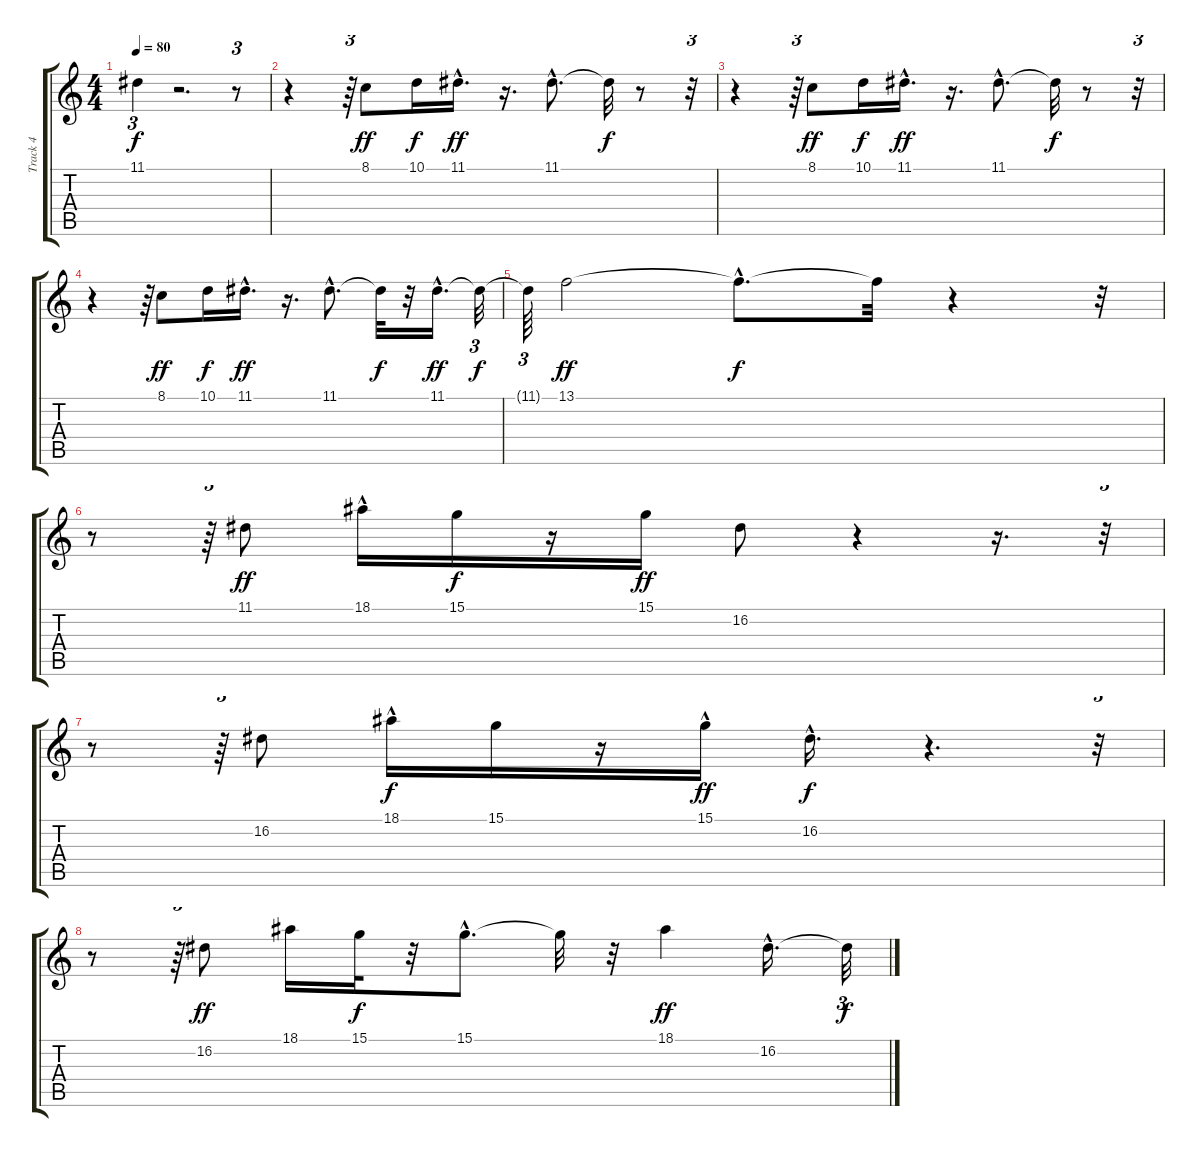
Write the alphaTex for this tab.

\track ("Track 4" "Track 4") {instrument synthbrass2}
\staff {score tabs}
\tuning (E4 B3 G3 D3 A2 E2) {hide}
\ts (4 4)
\tempo 80
\clef g2
\ks c
11.1{t}.4{tu (3 2) dy f} r.2{d} r.8{tu (3 2)} |
r.4 r.64{tu (3 2)} 8.1.8{dy ff} 10.1.16{dy f} 11.1{hac}.16{d dy ff} r.16{d} 11.1{hac}.8{d} 11.1{t}.32{dy f} r.8 r.32{tu (3 2)} |
r.4 r.64{tu (3 2)} 8.1.8{dy ff} 10.1.16{dy f} 11.1{hac}.16{d dy ff} r.16{d} 11.1{hac}.8{d} 11.1{t}.32{dy f} r.8 r.32{tu (3 2)} |
r.4 r.64{tu (3 2)} 8.1.8{dy ff} 10.1.16{dy f} 11.1{hac}.16{d dy ff} r.16{d} 11.1{hac}.8{d} 11.1{t}.32{dy f} r.32 11.1{hac}.16{d dy ff} 11.1{t}.32{tu (3 2) dy f} |
11.1{t}.64{tu (3 2)} 13.1.2{dy ff} 13.1{hac t}.8{d dy f} 13.1{t}.32 r.4 r.32{tu (3 2)} |
r.8 r.64{tu (3 2)} 11.1.8{dy ff} 18.1{hac}.16 15.1.16{dy f} r.16 15.1.16{dy ff} 16.2.8 r.4 r.16{d} r.32{tu (3 2)} |
r.8 r.64{tu (3 2)} 16.2.8 18.1{hac}.16{dy f} 15.1.16 r.16 15.1{hac}.16{dy ff} 16.2{hac}.16{d dy f} r.4{d} r.32{tu (3 2)} |
r.8 r.64{tu (3 2)} 16.2.8{dy ff} 18.1.16 15.1.32{dy f} r.32 15.1{hac}.8{d} 15.1{t}.32 r.32 18.1.4{dy ff} 16.2{hac}.16{d} 16.2{t}.32{tu (3 2) dy f}
